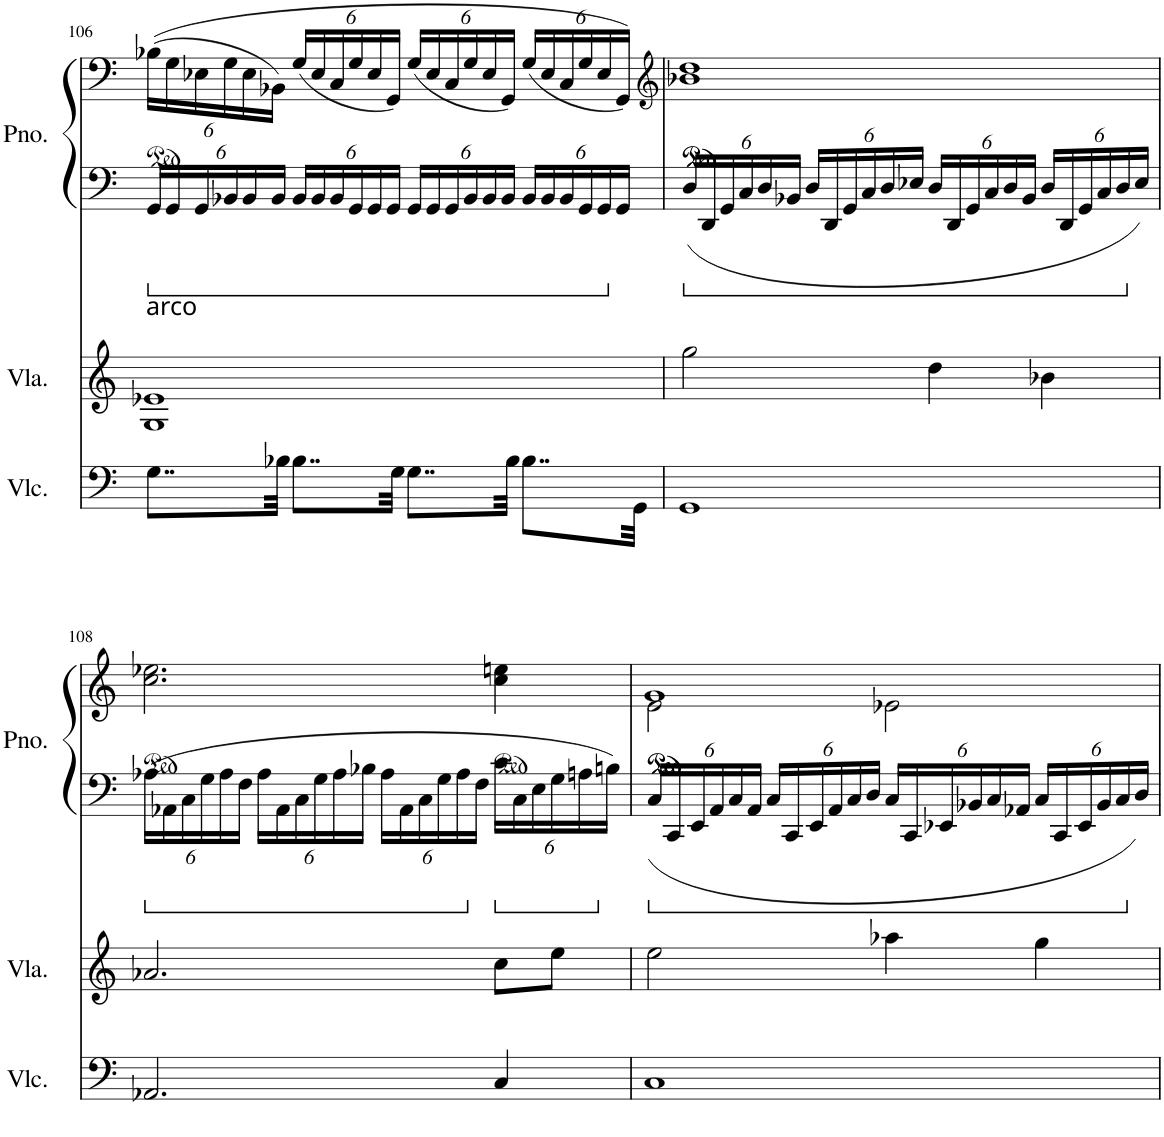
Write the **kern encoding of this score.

**kern	**kern	**kern	**kern
*part3	*part2	*part1	*part1
*staff4	*staff3	*staff2	*staff1
*I"Violoncello	*I"Viola	*I"Piano	*
*I'Vlc.	*I'Vla.	*I'Pno.	*
!!LO:PB:g=z
*clefF4	*clefG2	*clefF4	*clefF4
*k[]	*k[]	*k[]	*k[]
*M4/4	*M4/4	*M4/4	*M4/4
*	*	*Xbrackettup	*Xbrackettup
=106	=106	=106	=106
!	!LO:TX:a:t=arco	!	!
8..G\L	1G 1e-X	24GG/LL	((24B-X\LL
.	.	24GG/	24G\
.	.	24GG/	24E-X\
.	.	24BB-X/	24G\
.	.	24BB-/	24E-\
.	.	24BB-/JJ	24BB-X\JJ)
32B-X\Jkk	.	.	.
8..B-\L	.	24BB-/LL	(24G/LL
.	.	24BB-/	24E-/
.	.	24BB-/	24C/
.	.	24GG/	24G/
.	.	24GG/	24E-/
.	.	24GG/JJ	24GG/JJ)
32G\Jkk	.	.	.
8..G\L	.	24GG/LL	(24G/LL
.	.	24GG/	24E-/
.	.	24GG/	24C/
.	.	24BB-/	24G/
.	.	24BB-/	24E-/
.	.	24BB-/JJ	24GG/JJ)
32B-\Jkk	.	.	.
8..B-\L	.	24BB-/LL	(24G/LL
.	.	24BB-/	24E-/
.	.	24BB-/	24C/
.	.	24GG/	24G/
.	.	24GG/	24E-/
.	.	24GG/JJ	24GG/JJ))
32GG\Jkk	.	.	.
=107	=107	=107	=107
*	*	*	*clefG2
1GG	2gg\	24D/LL	1b-X 1dd
.	.	24DD/	.
.	.	24GG/	.
.	.	24C/	.
.	.	24D/	.
.	.	24BB-X/JJ	.
.	.	24D/LL	.
.	.	24DD/	.
.	.	24GG/	.
.	.	24C/	.
.	.	24D/	.
.	.	24E-X/JJ	.
.	4dd\	24D/LL	.
.	.	24DD/	.
.	.	24GG/	.
.	.	24C/	.
.	.	24D/	.
.	.	24BB-/JJ	.
.	4b-X\	24D/LL	.
.	.	24DD/	.
.	.	24GG/	.
.	.	24C/	.
.	.	24D/	.
.	.	24E-/JJ	.
!!LO:LB:g=z
=108	=108	=108	=108
2.AA-X/	2.a-X/	24A-X\LL	2.cc\ 2.ee-X\
.	.	24AA-X\	.
.	.	24C\	.
.	.	24G\	.
.	.	24A-\	.
.	.	24F\JJ	.
.	.	24A-\LL	.
.	.	24AA-\	.
.	.	24C\	.
.	.	24G\	.
.	.	24A-\	.
.	.	24B-X\JJ	.
.	.	24A-\LL	.
.	.	24AA-\	.
.	.	24C\	.
.	.	24G\	.
.	.	24A-\	.
.	.	24F\JJ	.
4C/	8cc\L	24c\LL	4cc\ 4een\
.	.	24C\	.
.	.	24E\	.
.	8ee\J	24G\	.
.	.	24An\	.
.	.	24Bn\JJ	.
=109	=109	=109	=109
*	*	*	*^
1C	2ee\	24C/LL	1g	2e\
.	.	24CC/	.	.
.	.	24EE/	.	.
.	.	24AA/	.	.
.	.	24C/	.	.
.	.	24AA/JJ	.	.
.	.	24C/LL	.	.
.	.	24CC/	.	.
.	.	24EE/	.	.
.	.	24AA/	.	.
.	.	24C/	.	.
.	.	24D/JJ	.	.
.	4aa-X\	24C/LL	.	2e-X\
.	.	24CC/	.	.
.	.	24EE-X/	.	.
.	.	24BB-X/	.	.
.	.	24C/	.	.
.	.	24AA-X/JJ	.	.
.	4gg\	24C/LL	.	.
.	.	24CC/	.	.
.	.	24EE-/	.	.
.	.	24BB-/	.	.
.	.	24C/	.	.
.	.	24D/JJ	.	.
*	*	*	*v	*v
=	=	=	=
*-	*-	*-	*-
